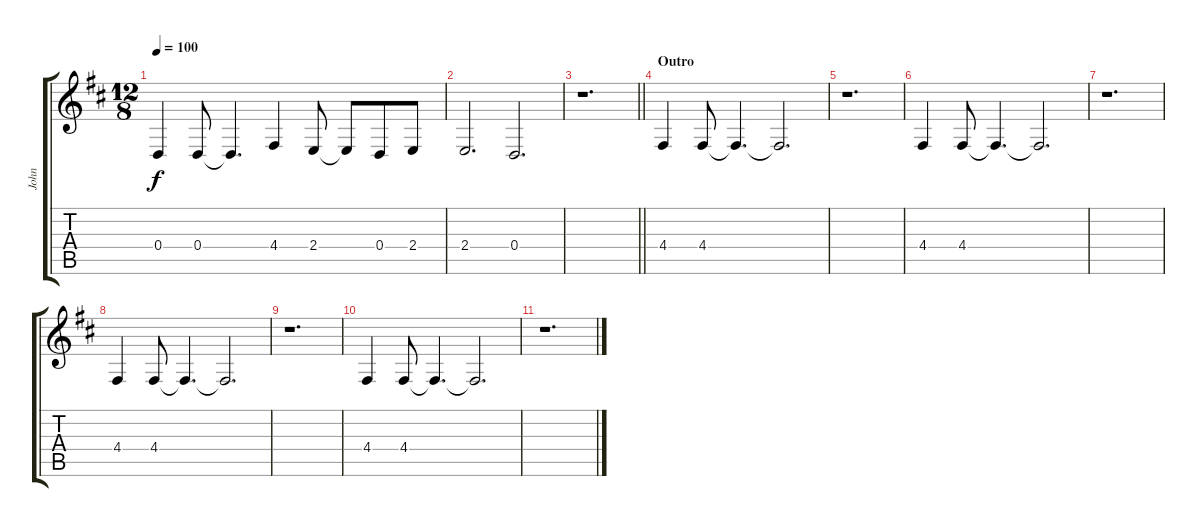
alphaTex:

\track ("John" "John") {instrument baritonesax}
\staff {score tabs}
\tuning (E4 B3 G3 D3 A2 E2) {hide}
\ts (12 8)
\tempo 100
\clef g2
\ks d
0.4.4{dy f} 0.4.8 0.4{t}.4{d} 4.4.4 2.4.8 2.4{t}.8 0.4.8 2.4.8 |
2.4.2{d} 0.4.2{d} |
\barLineRight lightlight
r.1{d} |
\section ("" "Outro")
4.4.4 4.4.8 4.4{t}.4{d} 4.4{t}.2{d} |
r.1{d} |
4.4.4 4.4.8 4.4{t}.4{d} 4.4{t}.2{d} |
r.1{d} |
4.4.4 4.4.8 4.4{t}.4{d} 4.4{t}.2{d} |
r.1{d} |
4.4.4 4.4.8 4.4{t}.4{d} 4.4{t}.2{d} |
r.1{d}
